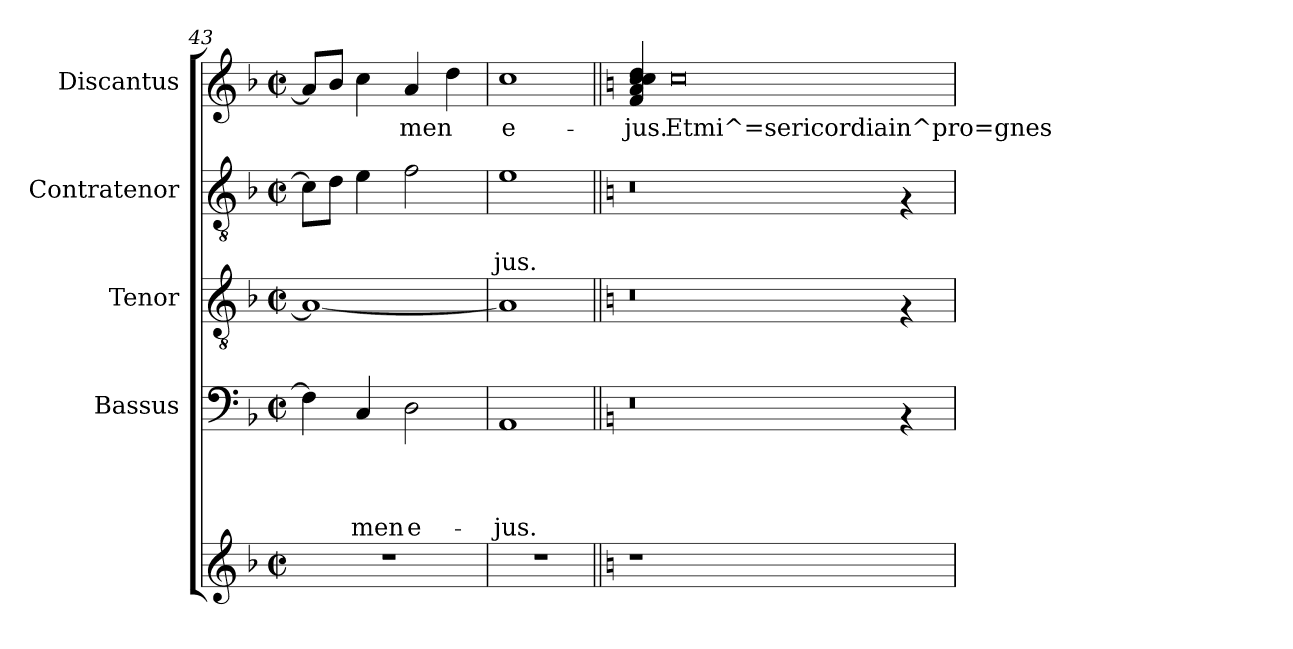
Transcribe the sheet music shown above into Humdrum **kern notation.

**kern	**kern	**text	**text	**text	**text	**kern	**text	**kern	**text	**text	**kern	**text
*part5	*part4	*part4	*part4	*part4	*part4	*part3	*part3	*part2	*part2	*part2	*part1	*part1
*staff5	*staff4	*staff4	*staff4	*staff4	*staff4	*staff3	*staff3	*staff2	*staff2	*staff2	*staff1	*staff1
*	*I"Bassus	*	*	*	*	*I"Tenor	*	*I"Contratenor	*	*	*I"Discantus	*
*clefG2	*clefF4	*	*	*	*	*clefGv2	*	*clefGv2	*	*	*clefG2	*
*k[b-]	*k[b-]	*	*	*	*	*k[b-]	*	*k[b-]	*	*	*k[b-]	*
*F:	*F:	*	*	*	*	*F:	*	*F:	*	*	*F:	*
*M2/2	*M2/2	*	*	*	*	*M2/2	*	*M2/2	*	*	*M2/2	*
*met(c|)	*met(c|)	*	*	*	*	*met(c|)	*	*met(c|)	*	*	*met(c|)	*
=43	=43	=43	=43	=43	=43	=43	=43	=43	=43	=43	=43	=43
1r	4F\]	.	.	.	.	1A_	.	8c\L]	.	.	8a/L]	.
.	.	.	.	.	.	.	.	8d\J	.	.	8b-/J	.
!	!	!	!	!	!LO:LY:b	!	!	!	!	!	!	!
.	4C/	.	.	.	-men	.	.	4e\	.	.	4cc\	.
!	!	!	!	!	!LO:LY:b	!	!	!	!	!	!	!LO:LY:b
.	2D\	.	.	.	e-	.	.	2f\	.	.	4a/	-men
.	.	.	.	.	.	.	.	.	.	.	4dd\	.
=44	=44	=44	=44	=44	=44	=44	=44	=44	=44	=44	=44	=44
!	!	!	!	!	!LO:LY:b	!	!	!	!	!LO:LY:b	!	!LO:LY:b
1r	1AA	.	.	.	-jus.	1A]	.	1e	.	-jus.	1cc	e-
!!LO:LB:g=z
=45||	=45||	=45||	=45||	=45||	=45||	=45||	=45||	=45||	=45||	=45||	=45||	=45||
*k[]	*k[]	*	*	*	*	*k[]	*	*k[]	*	*	*k[]	*
*C:	*C:	*	*	*	*	*C:	*	*C:	*	*	*C:	*
!	!	!	!	!	!	!	!	!	!	!	!LO:N:n=1:head=solid	!
!	!	!	!	!	!	!	!	!	!	!	!LO:N:n=2:head=solid	!
!	!	!	!	!	!	!	!	!	!	!	!LO:N:n=3:head=solid	!
!	!	!	!	!	!	!	!	!	!	!	!LO:N:n=4:head=solid	!
!	!	!	!	!	!	!	!	!	!	!	!LO:N:n=5:head=solid	!LO:LY:b
1r	0r	.	.	.	.	0r	.	0r	.	.	4f/ 4a/ 4cc/ 4cc/ 4dd/	-jus.
!	!	!	!	!	!	!	!	!	!	!	!	!LO:LY:b
.	.	.	.	.	.	.	.	.	.	.	0cc	Etmi^=sericordiain^pro=gnes
1ryy	.	.	.	.	.	.	.	.	.	.	.	.
4ryy	4rAA	.	.	.	.	4rF	.	4rF	.	.	.	.
=	=	=	=	=	=	=	=	=	=	=	=	=
*-	*-	*-	*-	*-	*-	*-	*-	*-	*-	*-	*-	*-
